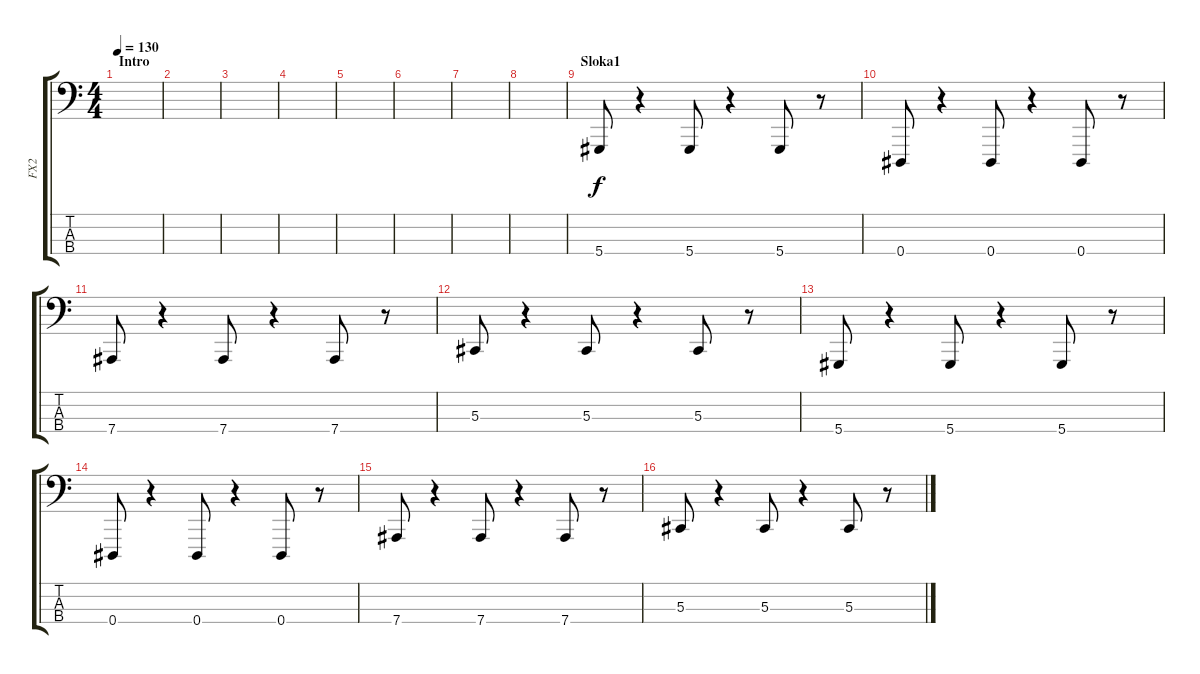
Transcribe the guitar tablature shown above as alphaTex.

\track ("FX2" "FX2") {instrument dulcimer}
\staff {score tabs}
\tuning (Gb2 Db2 Ab1 Eb1) {hide}
\ts (4 4)
\section ("" "Intro")
\tempo 130
\clef f4
\ks c
|
|
|
|
|
|
|
|
\section ("" "Sloka1")
5.4.8 r.4 5.4.8 r.4 5.4.8 r.8 |
0.4.8 r.4 0.4.8 r.4 0.4.8 r.8 |
7.4.8 r.4 7.4.8 r.4 7.4.8 r.8 |
5.3.8 r.4 5.3.8 r.4 5.3.8 r.8 |
5.4.8 r.4 5.4.8 r.4 5.4.8 r.8 |
0.4.8 r.4 0.4.8 r.4 0.4.8 r.8 |
7.4.8 r.4 7.4.8 r.4 7.4.8 r.8 |
5.3.8 r.4 5.3.8 r.4 5.3.8 r.8
